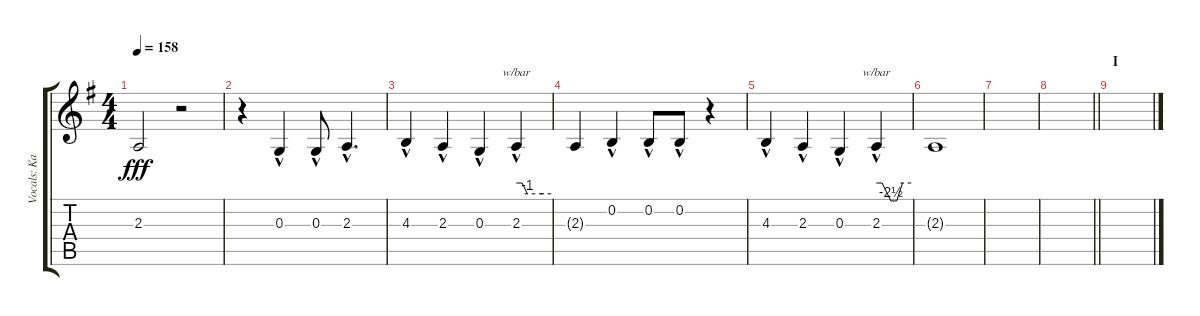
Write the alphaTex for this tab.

\track ("Vocals: Kal" "Vocals: Ka") {instrument lead2sawtooth}
\staff {score tabs}
\tuning (E4 B3 G3 D3 A2 E2) {hide}
\ts (4 4)
\tempo 158
\clef g2
\ks g
2.3{t}.2{dy fff} r.2 |
r.4 0.3{hac}.4 0.3{hac}.8 2.3{hac}.4{d} |
4.3{hac}.4 2.3{hac}.4 0.3{hac}.4 2.3{hac}.4{tbe (custom default 0 0 10 0 19 -4 45 -4 60 -4)} |
2.3{t}.4 0.2{hac}.4 0.2{hac}.8 0.2{hac}.8 r.4 |
4.3{hac}.4 2.3{hac}.4 0.3{hac}.4 2.3{hac}.4{tbe (custom default 0 0 10 0 25 -10 35 -10 45 0 60 0)} |
2.3{t}.1 |
|
\barLineRight lightlight
|
\section ("" "I")
